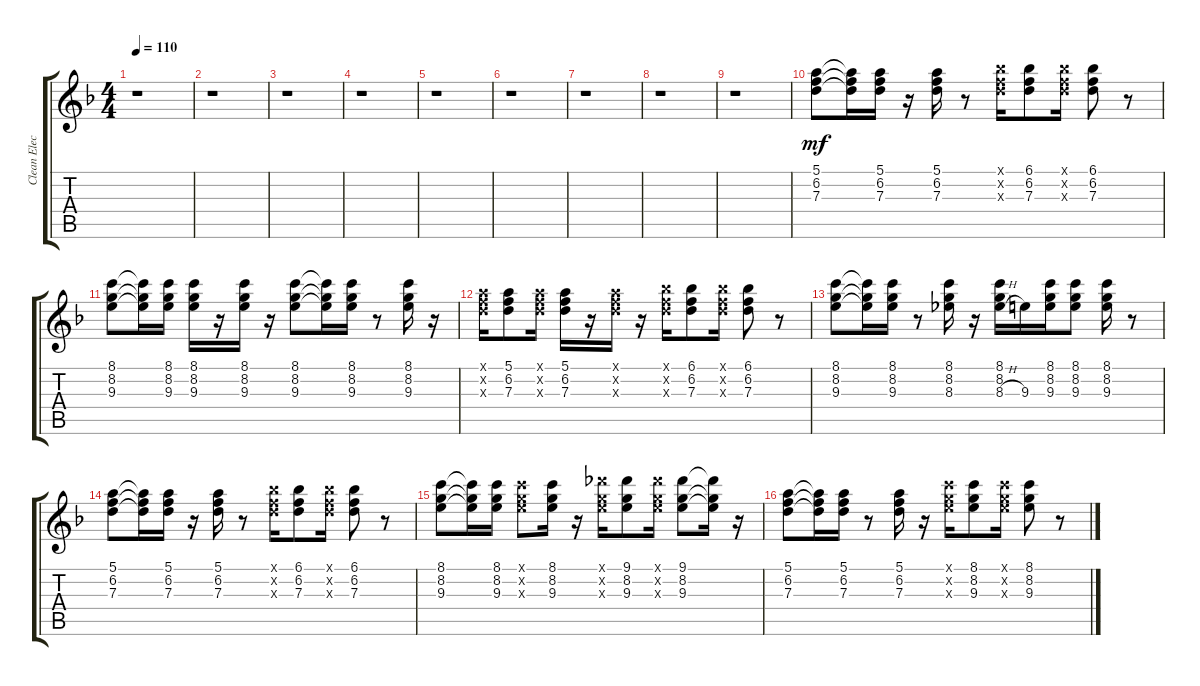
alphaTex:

\track ("Clean Electric" "Clean Elec") {instrument electricguitarclean}
\staff {score tabs}
\tuning (E4 B3 G3 D3 A2 E2) {hide}
\ts (4 4)
\tempo 110
\clef g2
\ks f
r.1{dy mp} |
r.1 |
r.1 |
r.1 |
r.1 |
r.1 |
r.1 |
r.1 |
r.1 |
(5.1 6.2 7.3).8{dy mf} (5.1{t} 6.2{t} 7.3{t}).16 (5.1 6.2 7.3).16 r.16 (5.1 6.2 7.3).16 r.8 (6.1{x} 6.2{x} 7.3{x}).16 (6.1 6.2 7.3).8 (6.1{x} 6.2{x} 7.3{x}).16 (6.1 6.2 7.3).8 r.8 |
(8.1 8.2 9.3).8 (8.1{t} 8.2{t} 9.3{t}).16 (8.1 8.2 9.3).16 (8.1 8.2 9.3).16 r.16 (8.1 8.2 9.3).16 r.16 (8.1 8.2 9.3).8 (8.1{t} 8.2{t} 9.3{t}).16 (8.1 8.2 9.3).16 r.8 (8.1 8.2 9.3).16 r.16 |
(5.1{x} 6.2{x} 7.3{x}).16 (5.1 6.2 7.3).8 (5.1{x} 6.2{x} 7.3{x}).16 (5.1 6.2 7.3).16 r.16 (5.1{x} 6.2{x} 7.3{x}).16 r.16 (6.1{x} 6.2{x} 7.3{x}).16 (6.1 6.2 7.3).8 (6.1{x} 6.2{x} 7.3{x}).16 (6.1 6.2 7.3).8 r.8 |
(8.1 8.2 9.3).8 (8.1{t} 8.2{t} 9.3{t}).16 (8.1 8.2 9.3).16 r.8 (8.1 8.2 8.3).16 r.16 (8.1 8.2 8.3{h}).16 9.3.16 (8.1 8.2 9.3).16 (8.1 8.2 9.3).8 (8.1 8.2 9.3).16 r.8 |
(5.1 6.2 7.3).8 (5.1{t} 6.2{t} 7.3{t}).16 (5.1 6.2 7.3).16 r.16 (5.1 6.2 7.3).16 r.8 (6.1{x} 6.2{x} 7.3{x}).16 (6.1 6.2 7.3).8 (6.1{x} 6.2{x} 7.3{x}).16 (6.1 6.2 7.3).8 r.8 |
(8.1 8.2 9.3).8 (8.1{t} 8.2{t} 9.3{t}).16 (8.1 8.2 9.3).16 (8.1{x} 8.2{x} 9.3{x}).8 (8.1 8.2 9.3).16 r.16 (9.1{x} 8.2{x} 9.3{x}).16 (9.1 8.2 9.3).8 (9.1{x} 8.2{x} 9.3{x}).16 (9.1 8.2 9.3).8 (9.1{t} 8.2{t} 9.3{t}).16 r.16 |
(5.1 6.2 7.3).8 (5.1{t} 6.2{t} 7.3{t}).16 (5.1 6.2 7.3).16 r.8 (5.1 6.2 7.3).16 r.16 (8.1{x} 8.2{x} 9.3{x}).16 (8.1 8.2 9.3).8 (8.1{x} 8.2{x} 9.3{x}).16 (8.1 8.2 9.3).8 r.8
